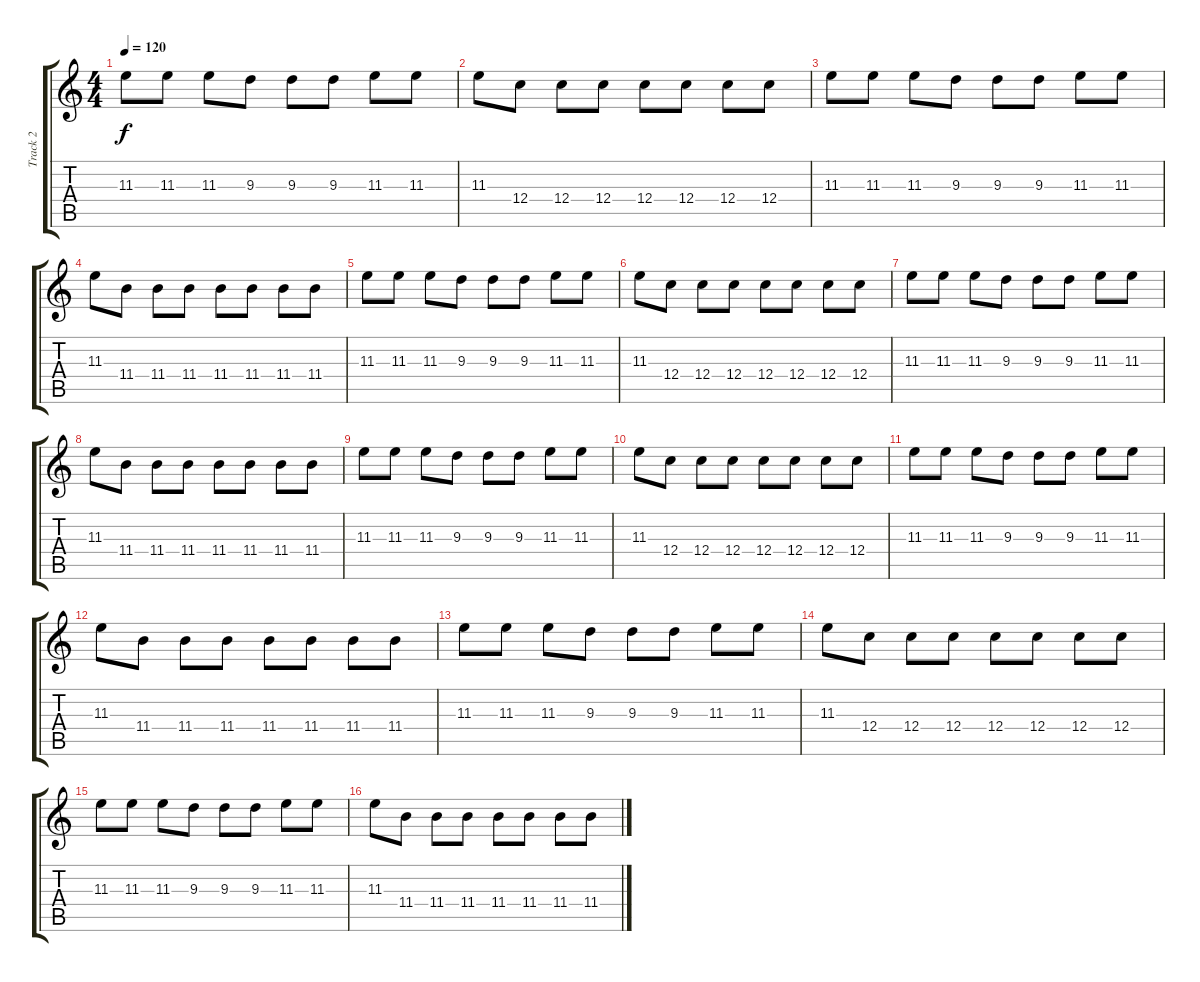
\track ("Track 2" "Track 2") {instrument overdrivenguitar}
\staff {score tabs}
\tuning (D4 A3 F3 C3 G2 C2) {hide}
\ts (4 4)
\tempo 120
\clef g2
\ks c
11.3.8{dy f} 11.3.8 11.3.8 9.3.8 9.3.8 9.3.8 11.3.8 11.3.8 |
11.3.8 12.4.8 12.4.8 12.4.8 12.4.8 12.4.8 12.4.8 12.4.8 |
11.3.8 11.3.8 11.3.8 9.3.8 9.3.8 9.3.8 11.3.8 11.3.8 |
11.3.8 11.4.8 11.4.8 11.4.8 11.4.8 11.4.8 11.4.8 11.4.8 |
11.3.8 11.3.8 11.3.8 9.3.8 9.3.8 9.3.8 11.3.8 11.3.8 |
11.3.8 12.4.8 12.4.8 12.4.8 12.4.8 12.4.8 12.4.8 12.4.8 |
11.3.8 11.3.8 11.3.8 9.3.8 9.3.8 9.3.8 11.3.8 11.3.8 |
11.3.8 11.4.8 11.4.8 11.4.8 11.4.8 11.4.8 11.4.8 11.4.8 |
11.3.8 11.3.8 11.3.8 9.3.8 9.3.8 9.3.8 11.3.8 11.3.8 |
11.3.8 12.4.8 12.4.8 12.4.8 12.4.8 12.4.8 12.4.8 12.4.8 |
11.3.8 11.3.8 11.3.8 9.3.8 9.3.8 9.3.8 11.3.8 11.3.8 |
11.3.8 11.4.8 11.4.8 11.4.8 11.4.8 11.4.8 11.4.8 11.4.8 |
11.3.8 11.3.8 11.3.8 9.3.8 9.3.8 9.3.8 11.3.8 11.3.8 |
11.3.8 12.4.8 12.4.8 12.4.8 12.4.8 12.4.8 12.4.8 12.4.8 |
11.3.8 11.3.8 11.3.8 9.3.8 9.3.8 9.3.8 11.3.8 11.3.8 |
11.3.8 11.4.8 11.4.8 11.4.8 11.4.8 11.4.8 11.4.8 11.4.8
